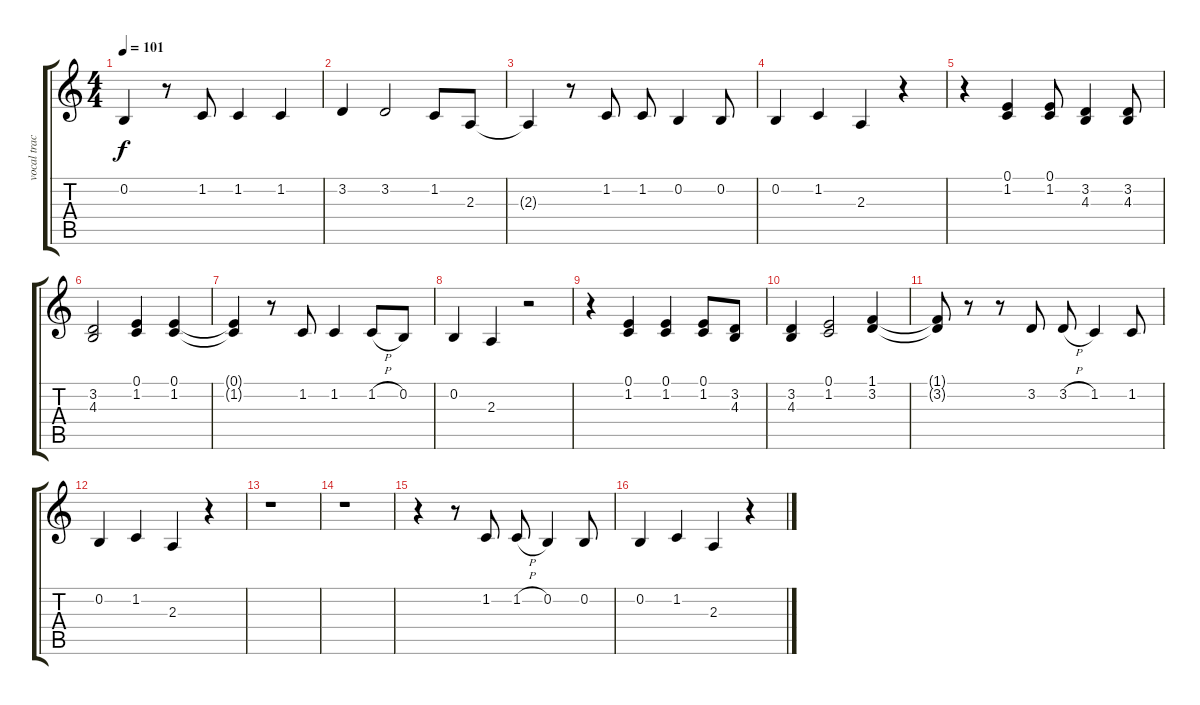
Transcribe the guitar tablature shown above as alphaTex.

\track ("vocal track" "vocal trac") {instrument synthvoice}
\staff {score tabs}
\tuning (E4 B3 G3 D3 A2 E2) {hide}
\ts (4 4)
\tempo 101
\clef g2
\ks c
0.2{t}.4{dy f} r.8 1.2.8 1.2.4 1.2.4 |
3.2.4 3.2.2 1.2.8 2.3.8 |
2.3{t}.4 r.8 1.2.8 1.2.8 0.2.4 0.2.8 |
0.2.4 1.2.4 2.3.4 r.4 |
r.4 (0.1 1.2).4 (0.1 1.2).8 (3.2 4.3).4 (3.2 4.3).8 |
(3.2 4.3).2 (0.1 1.2).4 (0.1 1.2).4 |
(0.1{t} 1.2{t}).4 r.8 1.2.8 1.2.4 1.2{h}.8 0.2.8 |
0.2.4 2.3.4 r.2 |
r.4 (0.1 1.2).4 (0.1 1.2).4 (0.1 1.2).8 (3.2 4.3).8 |
(3.2 4.3).4 (0.1 1.2).2 (1.1 3.2).4 |
(1.1{t} 3.2{t}).8 r.8 r.8 3.2.8 3.2{h}.8 1.2.4 1.2.8 |
0.2.4 1.2.4 2.3.4 r.4 |
r.1 |
r.1 |
r.4 r.8 1.2.8 1.2{h}.8 0.2.4 0.2.8 |
0.2.4 1.2.4 2.3.4 r.4
